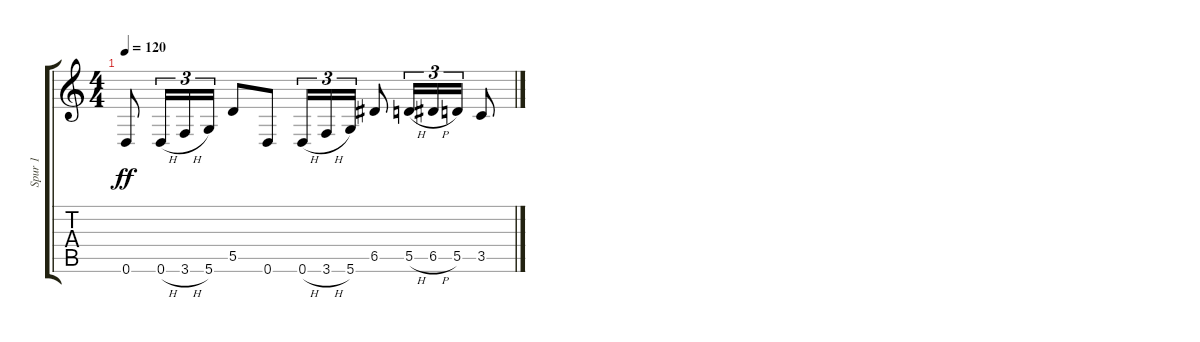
\track ("Spur 1" "Spur 1") {instrument distortionguitar}
\staff {score tabs}
\tuning (E4 B3 G3 D3 A2 D2) {hide}
\ts (4 4)
\tempo 120
\clef g2
\ks c
0.6.8{dy ff} 0.6{h}.16{tu (3 2)} 3.6{h}.16{tu (3 2)} 5.6.16{tu (3 2)} 5.5.8 0.6.8 0.6{h}.16{tu (3 2)} 3.6{h}.16{tu (3 2)} 5.6.16{tu (3 2)} 6.5.8 5.5{h}.16{tu (3 2)} 6.5{h}.16{tu (3 2)} 5.5.16{tu (3 2)} 3.5.8
